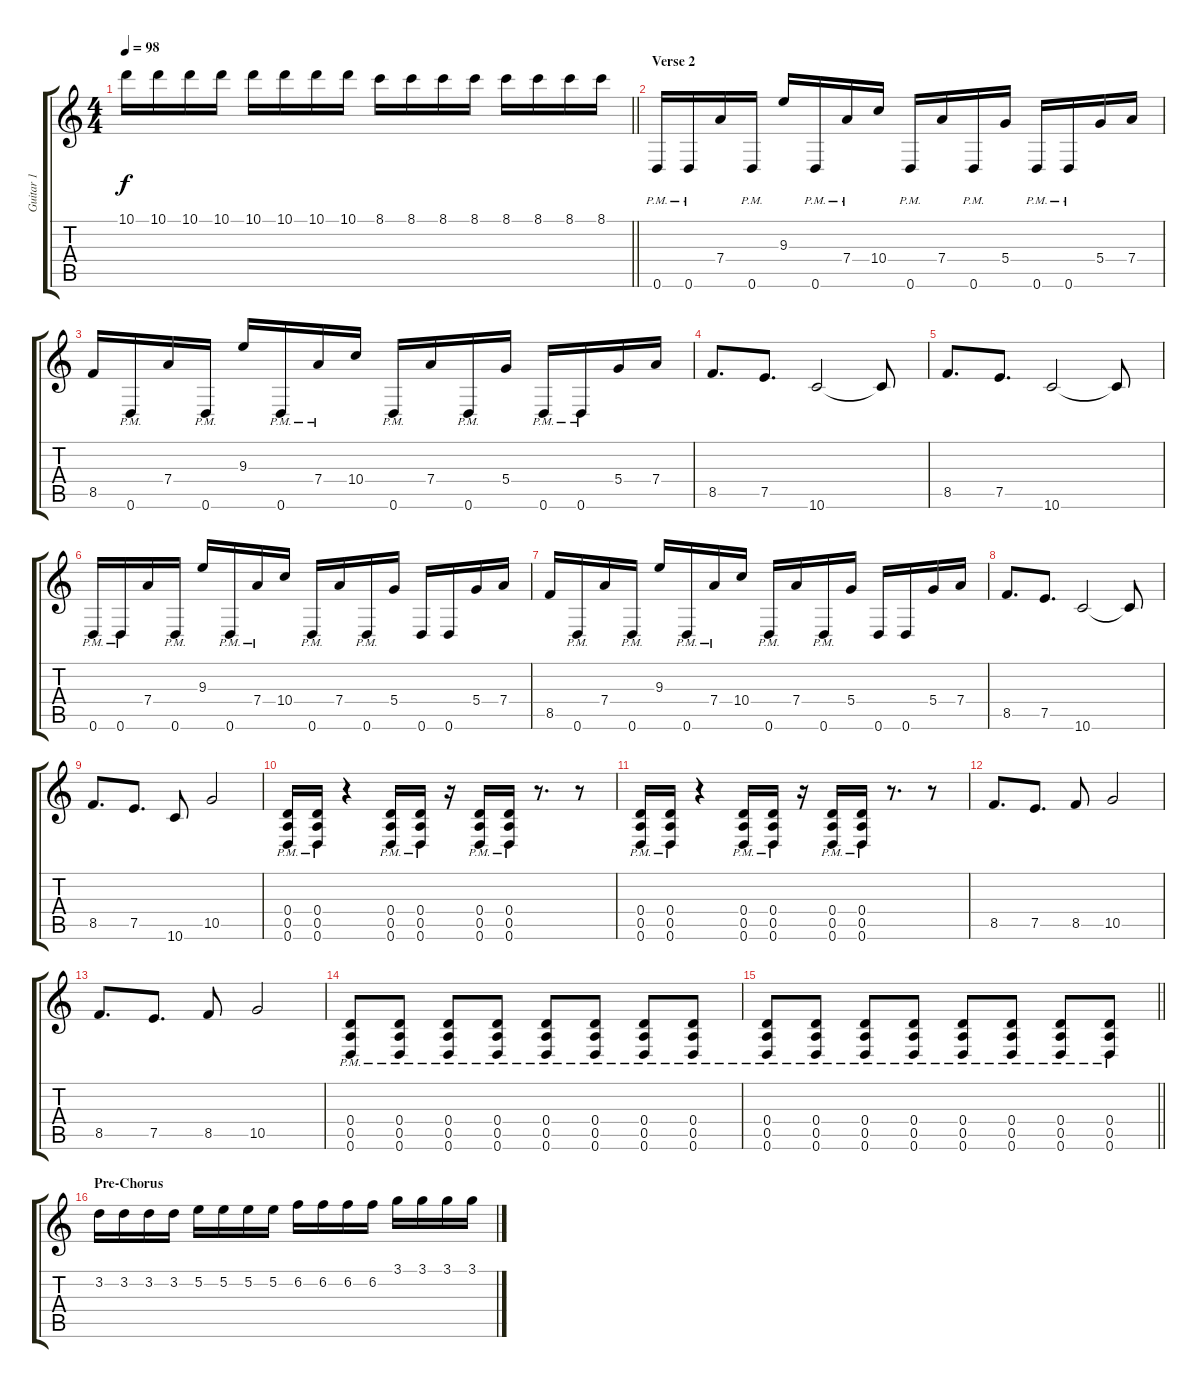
\track ("Guitar 1" "Guitar 1") {instrument overdrivenguitar}
\staff {score tabs}
\tuning (E4 B3 G3 D3 A2 D2) {hide}
\ts (4 4)
\tempo 98
\clef g2
\barLineRight lightlight
\ks c
10.1.16{dy f} 10.1.16 10.1.16 10.1.16 10.1.16 10.1.16 10.1.16 10.1.16 8.1.16 8.1.16 8.1.16 8.1.16 8.1.16 8.1.16 8.1.16 8.1.16 |
\section ("" "Verse 2")
0.6{pm}.16 0.6{pm}.16 7.4.16 0.6{pm}.16 9.3.16 0.6{pm}.16 7.4{pm}.16 10.4.16 0.6{pm}.16 7.4.16 0.6{pm}.16 5.4.16 0.6{pm}.16 0.6{pm}.16 5.4.16 7.4.16 |
8.5.16 0.6{pm}.16 7.4.16 0.6{pm}.16 9.3.16 0.6{pm}.16 7.4{pm}.16 10.4.16 0.6{pm}.16 7.4.16 0.6{pm}.16 5.4.16 0.6{pm}.16 0.6{pm}.16 5.4.16 7.4.16 |
8.5.8{d} 7.5.8{d} 10.6.2 10.6{t}.8 |
8.5.8{d} 7.5.8{d} 10.6.2 10.6{t}.8 |
0.6{pm}.16 0.6{pm}.16 7.4.16 0.6{pm}.16 9.3.16 0.6{pm}.16 7.4{pm}.16 10.4.16 0.6{pm}.16 7.4.16 0.6{pm}.16 5.4.16 0.6.16 0.6.16 5.4.16 7.4.16 |
8.5.16 0.6{pm}.16 7.4.16 0.6{pm}.16 9.3.16 0.6{pm}.16 7.4{pm}.16 10.4.16 0.6{pm}.16 7.4.16 0.6{pm}.16 5.4.16 0.6.16 0.6.16 5.4.16 7.4.16 |
8.5.8{d} 7.5.8{d} 10.6.2 10.6{t}.8 |
8.5.8{d} 7.5.8{d} 10.6.8 10.5.2 |
(0.4{pm} 0.5{pm} 0.6{pm}).16 (0.4{pm} 0.5{pm} 0.6{pm}).16 r.4 (0.4{pm} 0.5{pm} 0.6{pm}).16 (0.4{pm} 0.5{pm} 0.6{pm}).16 r.16 (0.4{pm} 0.5{pm} 0.6{pm}).16 (0.4{pm} 0.5{pm} 0.6{pm}).16 r.8{d} r.8 |
(0.4{pm} 0.5{pm} 0.6{pm}).16 (0.4{pm} 0.5{pm} 0.6{pm}).16 r.4 (0.4{pm} 0.5{pm} 0.6{pm}).16 (0.4{pm} 0.5{pm} 0.6{pm}).16 r.16 (0.4{pm} 0.5{pm} 0.6{pm}).16 (0.4{pm} 0.5{pm} 0.6{pm}).16 r.8{d} r.8 |
8.5.8{d} 7.5.8{d} 8.5.8 10.5.2 |
8.5.8{d} 7.5.8{d} 8.5.8 10.5.2 |
(0.4{pm} 0.5{pm} 0.6{pm}).8 (0.4{pm} 0.5{pm} 0.6{pm}).8 (0.4{pm} 0.5{pm} 0.6{pm}).8 (0.4{pm} 0.5{pm} 0.6{pm}).8 (0.4{pm} 0.5{pm} 0.6{pm}).8 (0.4{pm} 0.5{pm} 0.6{pm}).8 (0.4{pm} 0.5{pm} 0.6{pm}).8 (0.4{pm} 0.5{pm} 0.6{pm}).8 |
\barLineRight lightlight
(0.4{pm} 0.5{pm} 0.6{pm}).8 (0.4{pm} 0.5{pm} 0.6{pm}).8 (0.4{pm} 0.5{pm} 0.6{pm}).8 (0.4{pm} 0.5{pm} 0.6{pm}).8 (0.4{pm} 0.5{pm} 0.6{pm}).8 (0.4{pm} 0.5{pm} 0.6{pm}).8 (0.4{pm} 0.5{pm} 0.6{pm}).8 (0.4{pm} 0.5{pm} 0.6{pm}).8 |
\section ("" "Pre-Chorus")
3.2.16 3.2.16 3.2.16 3.2.16 5.2.16 5.2.16 5.2.16 5.2.16 6.2.16 6.2.16 6.2.16 6.2.16 3.1.16 3.1.16 3.1.16 3.1.16
